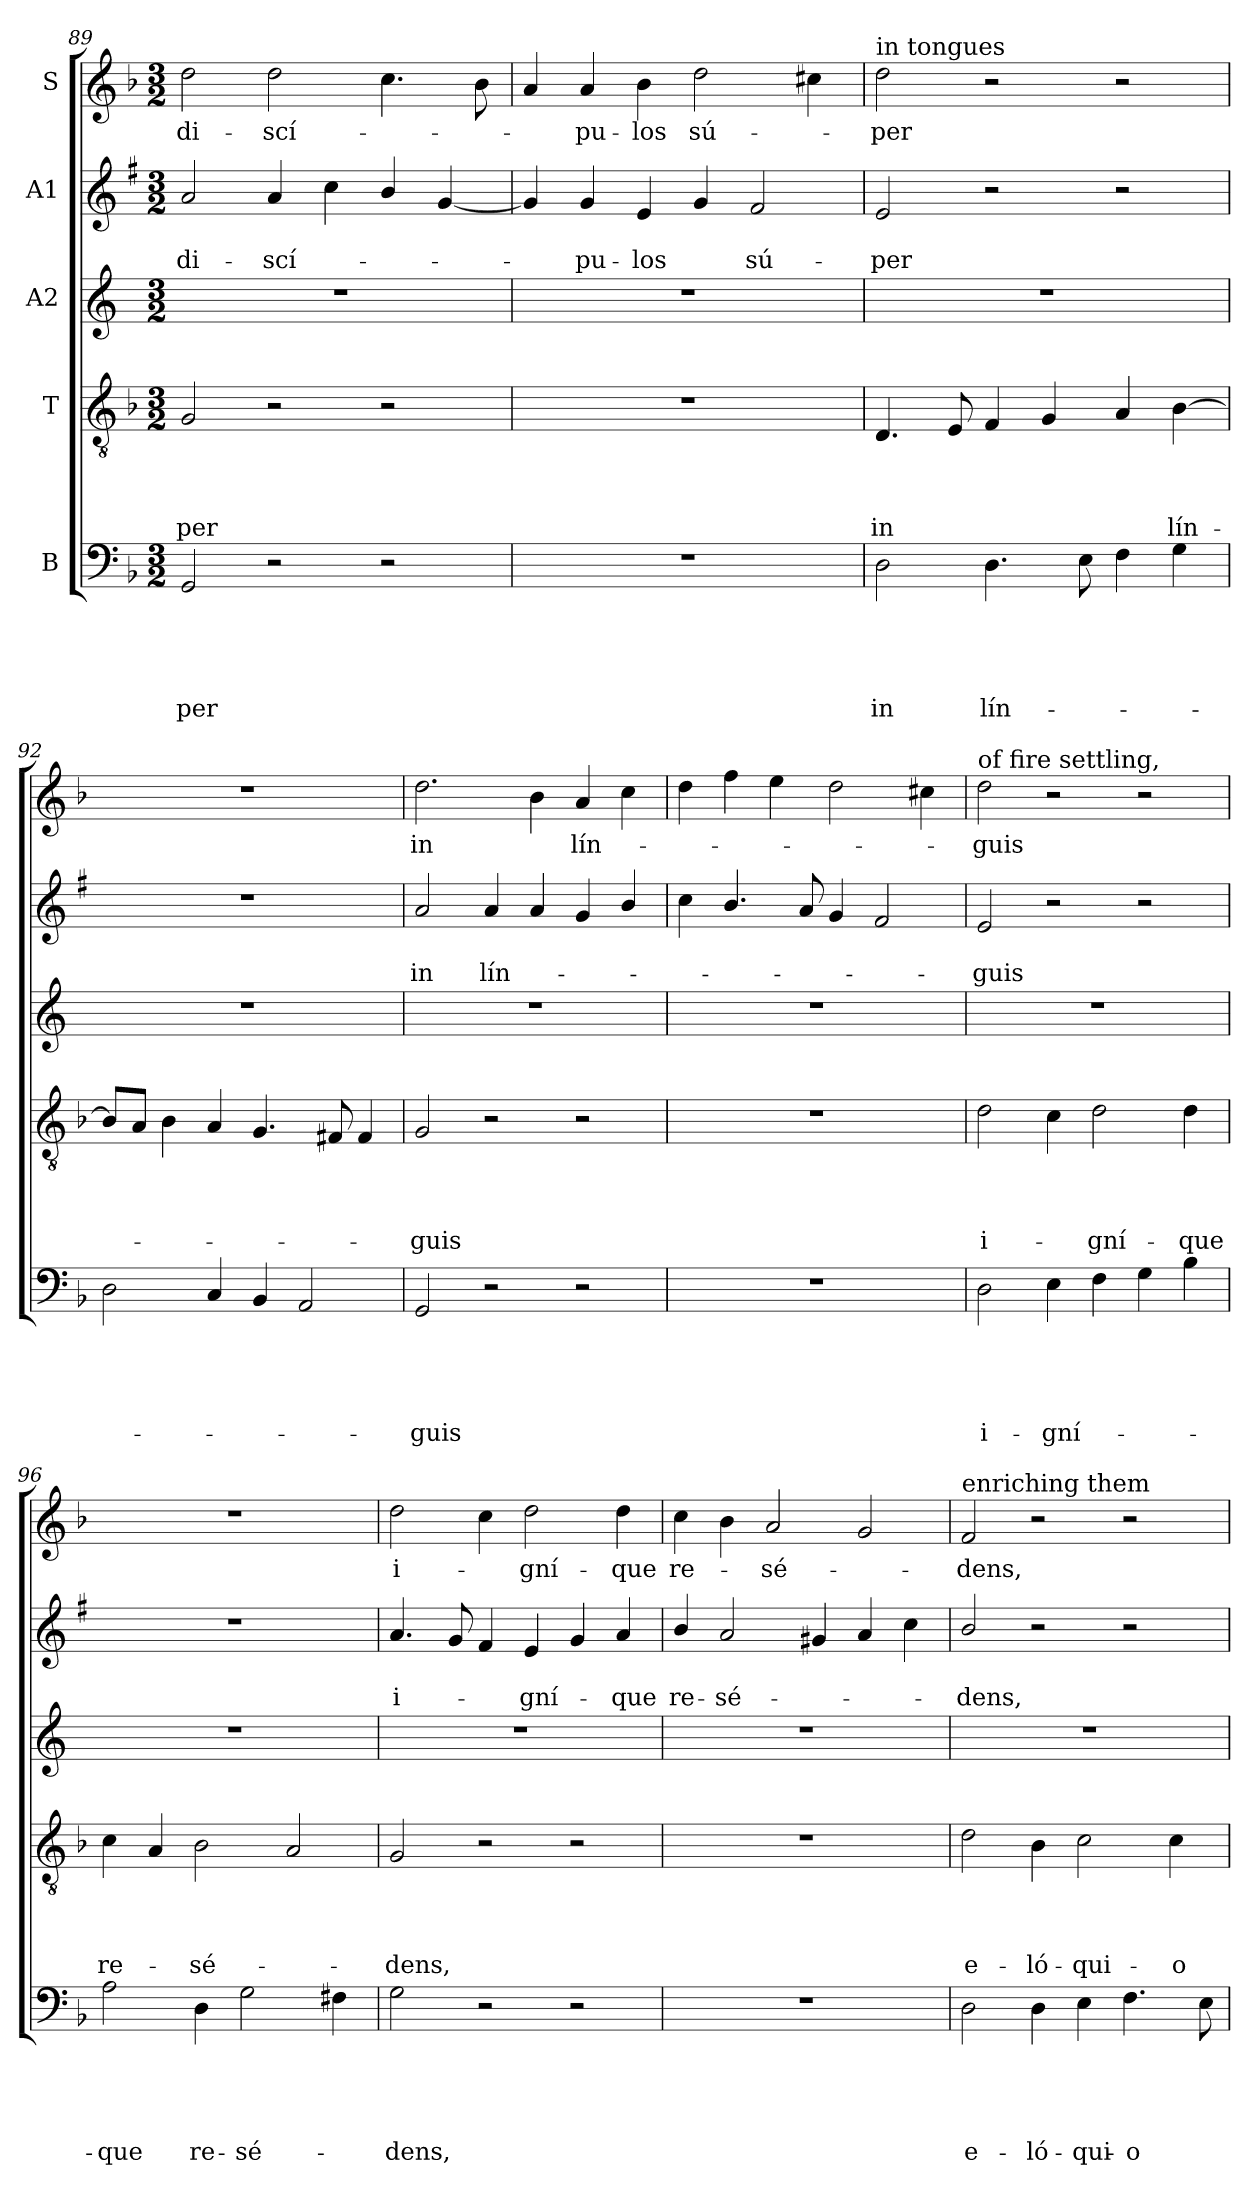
**kern	**text	**text	**text	**text	**text	**kern	**text	**text	**text	**text	**kern	**kern	**text	**text	**kern	**text
*part5	*part5	*part5	*part5	*part5	*part5	*part4	*part4	*part4	*part4	*part4	*part3	*part2	*part2	*part2	*part1	*part1
*staff5	*staff5	*staff5	*staff5	*staff5	*staff5	*staff4	*staff4	*staff4	*staff4	*staff4	*staff3	*staff2	*staff2	*staff2	*staff1	*staff1
*I"B	*	*	*	*	*	*I"T	*	*	*	*	*I"A2	*I"A1	*	*	*I"S	*
*clefF4	*	*	*	*	*	*clefGv2	*	*	*	*	*clefG2	*clefG2	*	*	*clefG2	*
*	*	*	*	*	*	*	*	*	*	*	*ITrd4c7	*ITrd1c2	*	*	*	*
*k[b-]	*	*	*	*	*	*k[b-]	*	*	*	*	*k[b-]	*k[b-]	*	*	*k[b-]	*
*F:	*	*	*	*	*	*F:	*	*	*	*	*F:	*F:	*	*	*F:	*
*M3/2	*	*	*	*	*	*M3/2	*	*	*	*	*M3/2	*M3/2	*	*	*M3/2	*
=89	=89	=89	=89	=89	=89	=89	=89	=89	=89	=89	=89	=89	=89	=89	=89	=89
!	!	!	!	!	!LO:LY:b	!	!	!	!	!LO:LY:b	!	!	!	!LO:LY:b	!	!LO:LY:b
2GG/	.	.	.	.	-per	2G/	.	.	.	-per	1.r	2g/	.	di-	2dd\	di-
!	!	!	!	!	!	!	!	!	!	!	!	!	!	!LO:LY:b	!	!LO:LY:b
2r	.	.	.	.	.	2r	.	.	.	.	.	4g/	.	-scí-	2dd\	-scí-
.	.	.	.	.	.	.	.	.	.	.	.	4b-\	.	.	.	.
2r	.	.	.	.	.	2r	.	.	.	.	.	4a/	.	.	4.cc\	.
.	.	.	.	.	.	.	.	.	.	.	.	[4f/	.	.	.	.
.	.	.	.	.	.	.	.	.	.	.	.	.	.	.	8b-\	.
=90	=90	=90	=90	=90	=90	=90	=90	=90	=90	=90	=90	=90	=90	=90	=90	=90
1.r	.	.	.	.	.	1.r	.	.	.	.	1.r	4f/]	.	.	4a/	.
!	!	!	!	!	!	!	!	!	!	!	!	!	!	!LO:LY:b	!	!LO:LY:b
.	.	.	.	.	.	.	.	.	.	.	.	4f/	.	-pu-	4a/	-pu-
!	!	!	!	!	!	!	!	!	!	!	!	!	!	!LO:LY:b	!	!LO:LY:b
.	.	.	.	.	.	.	.	.	.	.	.	4d/	.	-los	4b-\	-los
!	!	!	!	!	!	!	!	!	!	!	!	!	!	!	!	!LO:LY:b
.	.	.	.	.	.	.	.	.	.	.	.	4f/	.	.	2dd\	sú-
!	!	!	!	!	!	!	!	!	!	!	!	!	!	!LO:LY:b	!	!
.	.	.	.	.	.	.	.	.	.	.	.	2e/	.	sú-	.	.
.	.	.	.	.	.	.	.	.	.	.	.	.	.	.	4cc#\	.
!!LO:LB:g=z
=91	=91	=91	=91	=91	=91	=91	=91	=91	=91	=91	=91	=91	=91	=91	=91	=91
!	!	!	!	!	!	!	!	!	!	!	!	!	!	!	!LO:TX:a:t=in tongues	!
!	!	!	!	!	!LO:LY:b	!	!	!	!	!LO:LY:b	!	!	!	!LO:LY:b	!	!LO:LY:b
2D\	.	.	.	.	in	4.D/	.	.	.	in	1.r	2d/	.	-per	2dd\	-per
.	.	.	.	.	.	8E/	.	.	.	.	.	.	.	.	.	.
!	!	!	!	!	!LO:LY:b	!	!	!	!	!	!	!	!	!	!	!
4.D\	.	.	.	.	lín-	4F/	.	.	.	.	.	2r	.	.	2r	.
.	.	.	.	.	.	4G/	.	.	.	.	.	.	.	.	.	.
8E\	.	.	.	.	.	.	.	.	.	.	.	.	.	.	.	.
4F\	.	.	.	.	.	4A/	.	.	.	.	.	2r	.	.	2r	.
!	!	!	!	!	!	!	!	!	!	!LO:LY:b	!	!	!	!	!	!
4G\	.	.	.	.	.	[4B-\	.	.	.	lín-	.	.	.	.	.	.
=92	=92	=92	=92	=92	=92	=92	=92	=92	=92	=92	=92	=92	=92	=92	=92	=92
2D\	.	.	.	.	.	8B-/L]	.	.	.	.	1.r	1.r	.	.	1.r	.
.	.	.	.	.	.	8A/J	.	.	.	.	.	.	.	.	.	.
.	.	.	.	.	.	4B-\	.	.	.	.	.	.	.	.	.	.
4C/	.	.	.	.	.	4A/	.	.	.	.	.	.	.	.	.	.
4BB-/	.	.	.	.	.	4.G/	.	.	.	.	.	.	.	.	.	.
2AA/	.	.	.	.	.	.	.	.	.	.	.	.	.	.	.	.
.	.	.	.	.	.	8F#/	.	.	.	.	.	.	.	.	.	.
.	.	.	.	.	.	4F#/	.	.	.	.	.	.	.	.	.	.
=93	=93	=93	=93	=93	=93	=93	=93	=93	=93	=93	=93	=93	=93	=93	=93	=93
!	!	!	!	!	!LO:LY:b	!	!	!	!	!LO:LY:b	!	!	!	!LO:LY:b	!	!LO:LY:b
2GG/	.	.	.	.	-guis	2G/	.	.	.	-guis	1.r	2g/	.	in	2.dd\	in
!	!	!	!	!	!	!	!	!	!	!	!	!	!	!LO:LY:b	!	!
2r	.	.	.	.	.	2r	.	.	.	.	.	4g/	.	lín-	.	.
.	.	.	.	.	.	.	.	.	.	.	.	4g/	.	.	4b-\	.
!	!	!	!	!	!	!	!	!	!	!	!	!	!	!	!	!LO:LY:b
2r	.	.	.	.	.	2r	.	.	.	.	.	4f/	.	.	4a/	lín-
.	.	.	.	.	.	.	.	.	.	.	.	4a/	.	.	4cc\	.
=94	=94	=94	=94	=94	=94	=94	=94	=94	=94	=94	=94	=94	=94	=94	=94	=94
1.r	.	.	.	.	.	1.r	.	.	.	.	1.r	4b-\	.	.	4dd\	.
.	.	.	.	.	.	.	.	.	.	.	.	4.a/	.	.	4ff\	.
.	.	.	.	.	.	.	.	.	.	.	.	.	.	.	4ee\	.
.	.	.	.	.	.	.	.	.	.	.	.	8g/	.	.	.	.
.	.	.	.	.	.	.	.	.	.	.	.	4f/	.	.	2dd\	.
.	.	.	.	.	.	.	.	.	.	.	.	2e/	.	.	.	.
.	.	.	.	.	.	.	.	.	.	.	.	.	.	.	4cc#\	.
!!LO:PB:g=z
=95	=95	=95	=95	=95	=95	=95	=95	=95	=95	=95	=95	=95	=95	=95	=95	=95
!	!	!	!	!	!	!	!	!	!	!	!	!	!	!	!LO:TX:a:t=of fire settling,	!
!	!	!	!	!	!LO:LY:b	!	!	!	!	!LO:LY:b	!	!	!	!LO:LY:b	!	!LO:LY:b
2D\	.	.	.	.	i-	2d\	.	.	.	i-	1.r	2d/	.	-guis	2dd\	-guis
!	!	!	!	!	!LO:LY:b	!	!	!	!	!	!	!	!	!	!	!
4E\	.	.	.	.	-gní-	4c\	.	.	.	.	.	2r	.	.	2r	.
!	!	!	!	!	!	!	!	!	!	!LO:LY:b	!	!	!	!	!	!
4F\	.	.	.	.	.	2d\	.	.	.	-gní-	.	.	.	.	.	.
4G\	.	.	.	.	.	.	.	.	.	.	.	2r	.	.	2r	.
!	!	!	!	!	!	!	!	!	!	!LO:LY:b	!	!	!	!	!	!
4B-\	.	.	.	.	.	4d\	.	.	.	-que	.	.	.	.	.	.
=96	=96	=96	=96	=96	=96	=96	=96	=96	=96	=96	=96	=96	=96	=96	=96	=96
!	!	!	!	!	!LO:LY:b	!	!	!	!	!LO:LY:b	!	!	!	!	!	!
2A\	.	.	.	.	-que	4c\	.	.	.	re-	1.r	1.r	.	.	1.r	.
.	.	.	.	.	.	4A/	.	.	.	.	.	.	.	.	.	.
!	!	!	!	!	!LO:LY:b	!	!	!	!	!LO:LY:b	!	!	!	!	!	!
4D\	.	.	.	.	re-	2B-\	.	.	.	-sé-	.	.	.	.	.	.
!	!	!	!	!	!LO:LY:b	!	!	!	!	!	!	!	!	!	!	!
2G\	.	.	.	.	-sé-	.	.	.	.	.	.	.	.	.	.	.
.	.	.	.	.	.	2A/	.	.	.	.	.	.	.	.	.	.
4F#\	.	.	.	.	.	.	.	.	.	.	.	.	.	.	.	.
=97	=97	=97	=97	=97	=97	=97	=97	=97	=97	=97	=97	=97	=97	=97	=97	=97
!	!	!	!	!	!LO:LY:b	!	!	!	!	!LO:LY:b	!	!	!	!LO:LY:b	!	!LO:LY:b
2G\	.	.	.	.	-dens,	2G/	.	.	.	-dens,	1.r	4.g/	.	i-	2dd\	i-
.	.	.	.	.	.	.	.	.	.	.	.	8f/	.	.	.	.
2r	.	.	.	.	.	2r	.	.	.	.	.	4e/	.	.	4cc\	.
!	!	!	!	!	!	!	!	!	!	!	!	!	!	!LO:LY:b	!	!LO:LY:b
.	.	.	.	.	.	.	.	.	.	.	.	4d/	.	-gní-	2dd\	-gní-
2r	.	.	.	.	.	2r	.	.	.	.	.	4f/	.	.	.	.
!	!	!	!	!	!	!	!	!	!	!	!	!	!	!LO:LY:b	!	!LO:LY:b
.	.	.	.	.	.	.	.	.	.	.	.	4g/	.	-que	4dd\	-que
=98	=98	=98	=98	=98	=98	=98	=98	=98	=98	=98	=98	=98	=98	=98	=98	=98
!	!	!	!	!	!	!	!	!	!	!	!	!	!	!LO:LY:b	!	!LO:LY:b
1.r	.	.	.	.	.	1.r	.	.	.	.	1.r	4a/	.	re-	4cc\	re-
!	!	!	!	!	!	!	!	!	!	!	!	!	!	!LO:LY:b	!	!
.	.	.	.	.	.	.	.	.	.	.	.	2g/	.	-sé-	4b-\	.
!	!	!	!	!	!	!	!	!	!	!	!	!	!	!	!	!LO:LY:b
.	.	.	.	.	.	.	.	.	.	.	.	.	.	.	2a/	-sé-
.	.	.	.	.	.	.	.	.	.	.	.	4f#/	.	.	.	.
.	.	.	.	.	.	.	.	.	.	.	.	4g/	.	.	2g/	.
.	.	.	.	.	.	.	.	.	.	.	.	4b-\	.	.	.	.
!!LO:LB:g=z
=99	=99	=99	=99	=99	=99	=99	=99	=99	=99	=99	=99	=99	=99	=99	=99	=99
!	!	!	!	!	!	!	!	!	!	!	!	!	!	!	!LO:TX:a:t=enriching them	!
!	!	!	!	!	!LO:LY:b	!	!	!	!	!LO:LY:b	!	!	!	!LO:LY:b	!	!LO:LY:b
2D\	.	.	.	.	e-	2d\	.	.	.	e-	1.r	2a/	.	-dens,	2f/	-dens,
!	!	!	!	!	!LO:LY:b	!	!	!	!	!LO:LY:b	!	!	!	!	!	!
4D\	.	.	.	.	-ló-	4B-\	.	.	.	-ló-	.	2r	.	.	2r	.
!	!	!	!	!	!LO:LY:b	!	!	!	!	!LO:LY:b	!	!	!	!	!	!
4E\	.	.	.	.	-qui-	2c\	.	.	.	-qui-	.	.	.	.	.	.
!	!	!	!	!	!LO:LY:b	!	!	!	!	!	!	!	!	!	!	!
4.F\	.	.	.	.	-o	.	.	.	.	.	.	2r	.	.	2r	.
!	!	!	!	!	!	!	!	!	!	!LO:LY:b	!	!	!	!	!	!
.	.	.	.	.	.	4c\	.	.	.	-o	.	.	.	.	.	.
8E\	.	.	.	.	.	.	.	.	.	.	.	.	.	.	.	.
=	=	=	=	=	=	=	=	=	=	=	=	=	=	=	=	=
*-	*-	*-	*-	*-	*-	*-	*-	*-	*-	*-	*-	*-	*-	*-	*-	*-
